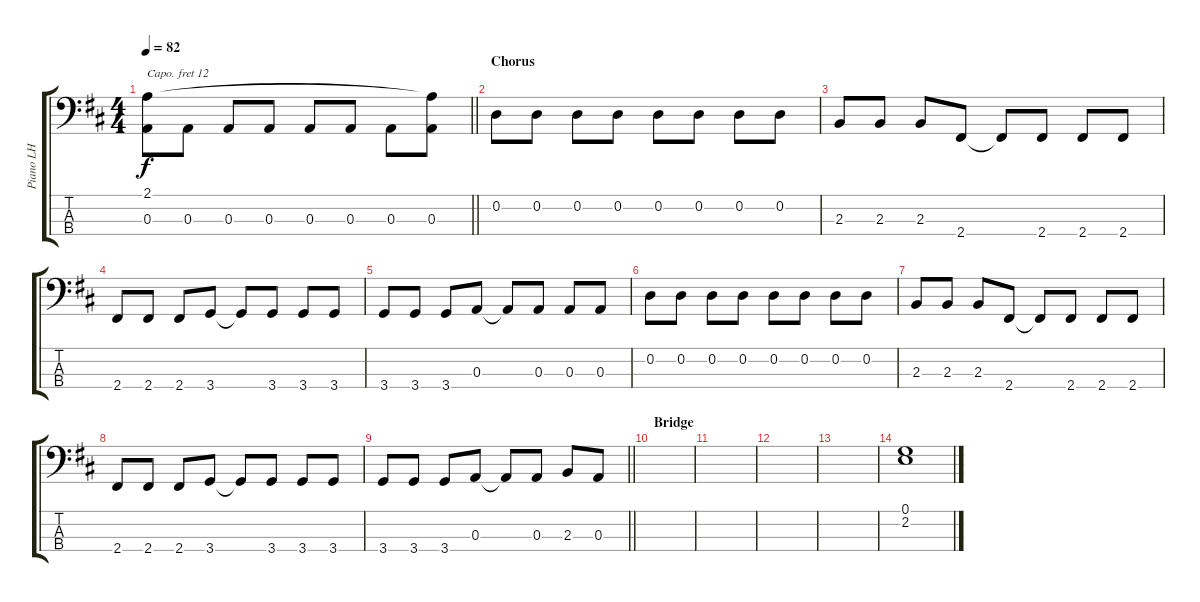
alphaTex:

\track ("Piano LH" "Piano LH") {instrument brightacousticpiano}
\staff {score tabs}
\capo 12
\tuning (G2 D2 A1 E1) {hide}
\ts (4 4)
\tempo 82
\clef f4
\barLineRight lightlight
\ks d
(2.1 0.3).8{dy f} 0.3.8 0.3.8 0.3.8 0.3.8 0.3.8 0.3.8 (2.1{t} 0.3).8 |
\section ("" "Chorus")
0.2.8 0.2.8 0.2.8 0.2.8 0.2.8 0.2.8 0.2.8 0.2.8 |
2.3.8 2.3.8 2.3.8 2.4.8 2.4{t}.8 2.4.8 2.4.8 2.4.8 |
2.4.8 2.4.8 2.4.8 3.4.8 3.4{t}.8 3.4.8 3.4.8 3.4.8 |
3.4.8 3.4.8 3.4.8 0.3.8 0.3{t}.8 0.3.8 0.3.8 0.3.8 |
0.2.8 0.2.8 0.2.8 0.2.8 0.2.8 0.2.8 0.2.8 0.2.8 |
2.3.8 2.3.8 2.3.8 2.4.8 2.4{t}.8 2.4.8 2.4.8 2.4.8 |
2.4.8 2.4.8 2.4.8 3.4.8 3.4{t}.8 3.4.8 3.4.8 3.4.8 |
\barLineRight lightlight
3.4.8 3.4.8 3.4.8 0.3.8 0.3{t}.8 0.3.8 2.3.8 0.3.8 |
\section ("" "Bridge")
|
|
|
|
(0.1 2.2).1
